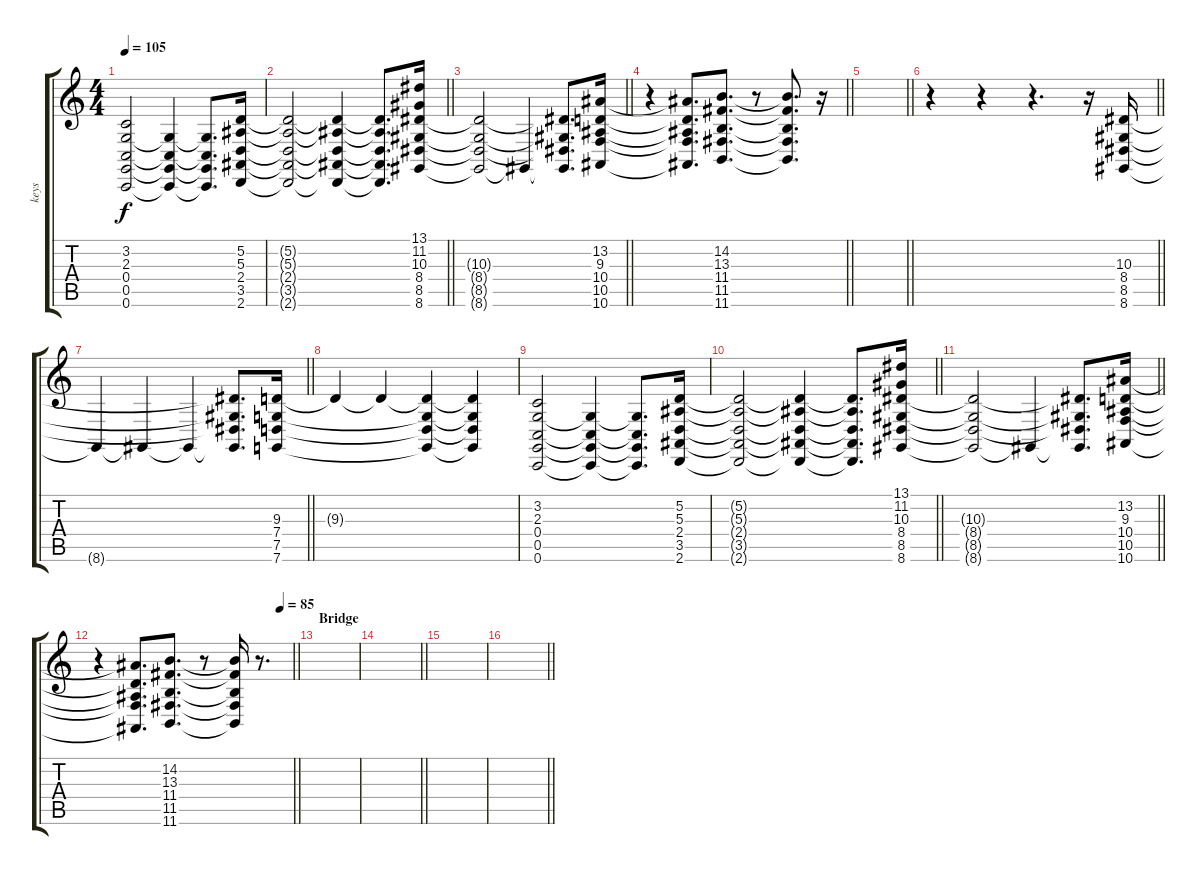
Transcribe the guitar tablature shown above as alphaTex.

\track ("keys" "keys") {instrument synthstrings2}
\staff {score tabs}
\tuning (D4 A3 F3 C3 G2 C2) {hide}
\ts (4 4)
\tempo 105
\clef g2
\ks c
(3.2 2.3 0.4 0.5 0.6).2{dy f} (2.3{t} 0.4{t} 0.5{t} 0.6{t}).4 (2.3{t} 0.4{t} 0.5{t} 0.6{t}).8{d} (5.2 5.3 2.4 3.5 2.6).16 |
\barLineRight lightlight
(5.2{t} 5.3{t} 2.4{t} 3.5{t} 2.6{t}).2 (5.2{t} 5.3{t} 2.4{t} 3.5{t} 2.6{t}).4 (5.2{t} 5.3{t} 2.4{t} 3.5{t} 2.6{t}).8{d} (13.1 11.2 10.3 8.4 8.5 8.6).16 |
\section ("" "")
\barLineRight lightlight
(10.3{t} 8.4{t} 8.5{t} 8.6{t}).2 8.6{t}.4 (10.3{t} 8.4{t} 8.5{t} 8.6{t}).8{d} (13.2 9.3 10.4 10.5 10.6).16 |
\barLineRight lightlight
r.4 (13.2{t} 9.3{t} 10.4{t} 10.5{t} 10.6{t}).8{d} (14.2 13.3 11.4 11.5 11.6).8{d} r.8 (14.2{t} 13.3{t} 11.4{t} 11.5{t} 11.6{t}).8{d} r.16 |
\section ("" "")
\barLineRight lightlight
|
\barLineRight lightlight
r.4 r.4 r.4{d} r.16 (10.3 8.4 8.5 8.6).16 |
\section ("" "")
\barLineRight lightlight
8.6{t}.4 8.6{t}.4 8.6{t}.4 (10.3{t} 8.4{t} 8.5{t} 8.6{t}).8{d} (9.3 7.4 7.5 7.6).16 |
9.3{t}.4 9.3{t}.4 (9.3{t} 7.4{t} 7.5{t} 7.6{t}).4 (9.3{t} 7.4{t} 7.5{t} 7.6{t}).4 |
(3.2 2.3 0.4 0.5 0.6).2 (2.3{t} 0.4{t} 0.5{t} 0.6{t}).4 (2.3{t} 0.4{t} 0.5{t} 0.6{t}).8{d} (5.2 5.3 2.4 3.5 2.6).16 |
\barLineRight lightlight
(5.2{t} 5.3{t} 2.4{t} 3.5{t} 2.6{t}).2 (5.2{t} 5.3{t} 2.4{t} 3.5{t} 2.6{t}).4 (5.2{t} 5.3{t} 2.4{t} 3.5{t} 2.6{t}).8{d} (13.1 11.2 10.3 8.4 8.5 8.6).16 |
\section ("" "")
\barLineRight lightlight
(10.3{t} 8.4{t} 8.5{t} 8.6{t}).2 8.6{t}.4 (10.3{t} 8.4{t} 8.5{t} 8.6{t}).8{d} (13.2 9.3 10.4 10.5 10.6).16 |
\tempo (85 0.9375)
\barLineRight lightlight
r.4 (13.2{t} 9.3{t} 10.4{t} 10.5{t} 10.6{t}).8{d} (14.2 13.3 11.4 11.5 11.6).8{d} r.8 (14.2{t} 13.3{t} 11.4{t} 11.5{t} 11.6{t}).16 r.8{d} |
\section ("" "Bridge")
|
\barLineRight lightlight
|
|
\barLineRight lightlight
